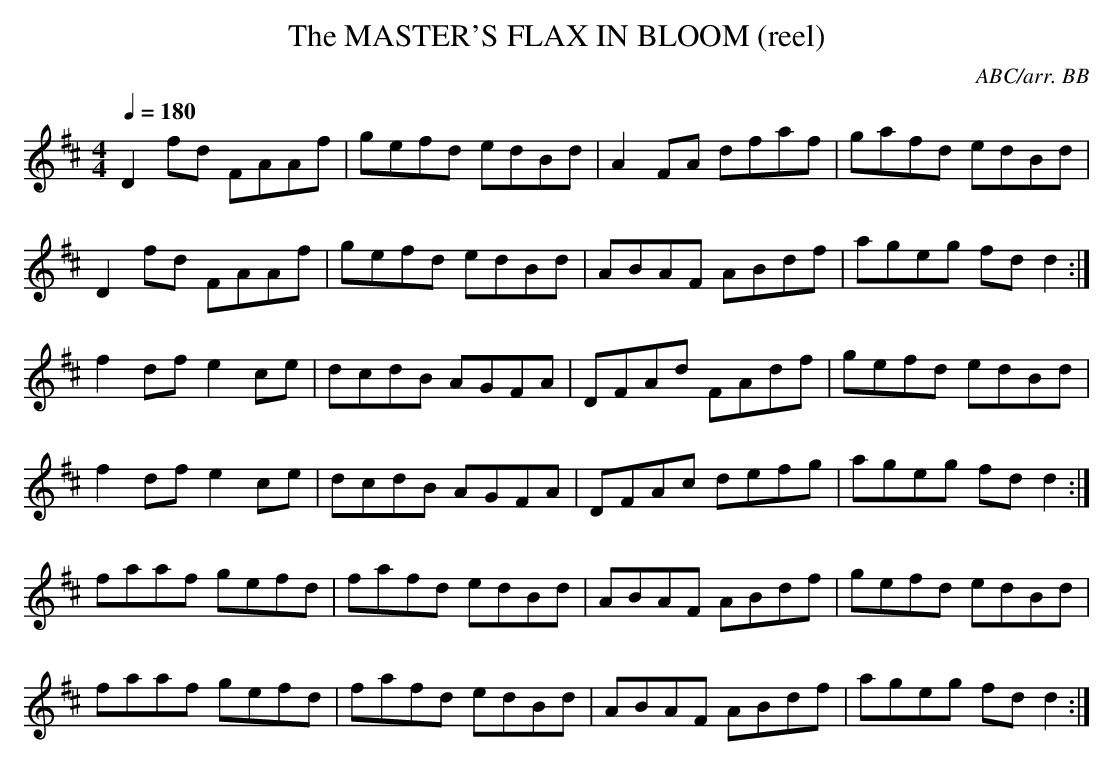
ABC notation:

X:1
T:MASTER'S FLAX IN BLOOM (reel), The
C:ABC/arr. BB
d.1947, known as 'The Master')
L:1/8
Q:1/4=180
M:4/4
K:D
D2fd FAAf|gefd edBd|A2FA dfaf|gafd edBd|
D2fd FAAf|gefd edBd|ABAF ABdf|ageg fd d2:|
f2df e2ce|dcdB AGFA|DFAd FAdf|gefd edBd|
f2df e2ce|dcdB AGFA|DFAc defg|ageg fd d2:|
faaf gefd|fafd edBd|ABAF ABdf|gefd edBd|
faaf gefd|fafd edBd|ABAF ABdf|ageg fd d2:|
